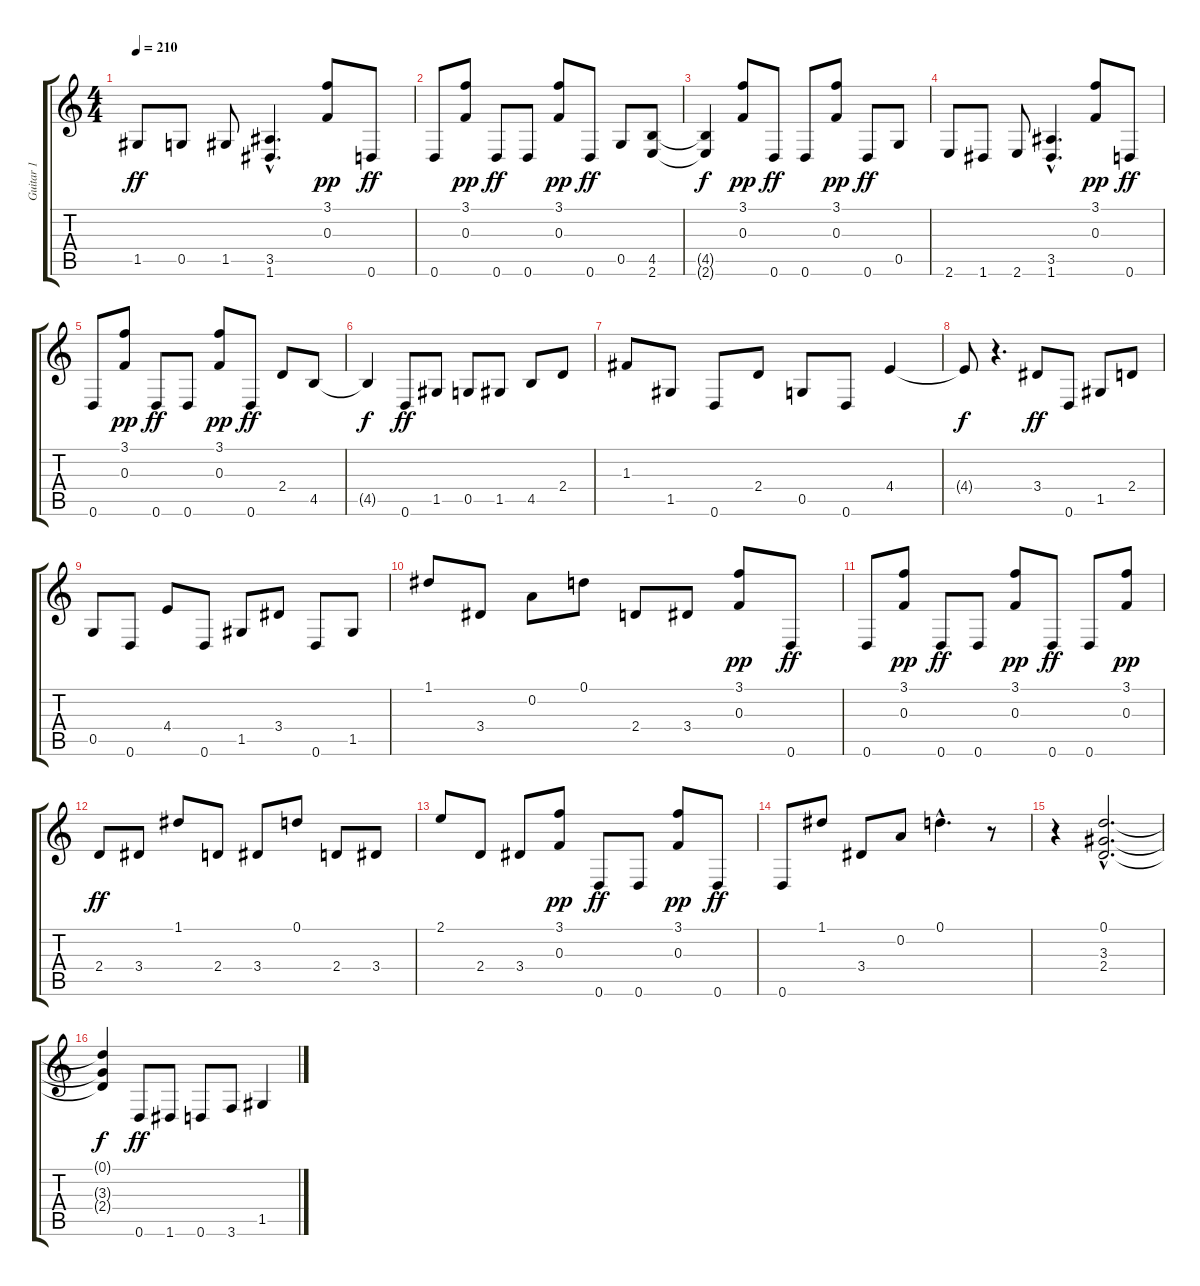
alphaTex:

\track ("Guitar 1" "Guitar 1") {instrument distortionguitar}
\staff {score tabs}
\tuning (D4 A3 F3 C3 G2 D2) {hide}
\ts (4 4)
\tempo 210
\clef g2
\ks c
1.5.8{dy ff} 0.5.8 1.5.8 (3.5{hac} 1.6{hac}).4{d} (3.1 0.3).8{dy pp} 0.6.8{dy ff} |
0.6.8 (3.1 0.3).8{dy pp} 0.6.8{dy ff} 0.6.8 (3.1 0.3).8{dy pp} 0.6.8{dy ff} 0.5.8 (4.5 2.6).8 |
(4.5{t} 2.6{t}).4{dy f} (3.1 0.3).8{dy pp} 0.6.8{dy ff} 0.6.8 (3.1 0.3).8{dy pp} 0.6.8{dy ff} 0.5.8 |
2.6.8 1.6.8 2.6.8 (3.5{hac} 1.6{hac}).4{d} (3.1 0.3).8{dy pp} 0.6.8{dy ff} |
0.6.8 (3.1 0.3).8{dy pp} 0.6.8{dy ff} 0.6.8 (3.1 0.3).8{dy pp} 0.6.8{dy ff} 2.4.8 4.5.8 |
4.5{t}.4{dy f} 0.6.8{dy ff} 1.5.8 0.5.8 1.5.8 4.5.8 2.4.8 |
1.3.8 1.5.8 0.6.8 2.4.8 0.5.8 0.6.8 4.4.4 |
4.4{t}.8{dy f} r.4{d} 3.4.8{dy ff} 0.6.8 1.5.8 2.4.8 |
0.5.8 0.6.8 4.4.8 0.6.8 1.5.8 3.4.8 0.6.8 1.5.8 |
1.1.8 3.4.8 0.2.8 0.1.8 2.4.8 3.4.8 (3.1 0.3).8{dy pp} 0.6.8{dy ff} |
0.6.8 (3.1 0.3).8{dy pp} 0.6.8{dy ff} 0.6.8 (3.1 0.3).8{dy pp} 0.6.8{dy ff} 0.6.8 (3.1 0.3).8{dy pp} |
2.4.8{dy ff} 3.4.8 1.1.8 2.4.8 3.4.8 0.1.8 2.4.8 3.4.8 |
2.1.8 2.4.8 3.4.8 (3.1 0.3).8{dy pp} 0.6.8{dy ff} 0.6.8 (3.1 0.3).8{dy pp} 0.6.8{dy ff} |
0.6.8 1.1.8 3.4.8 0.2.8 0.1{hac}.4{d} r.8 |
r.4 (0.1{hac} 3.3{hac} 2.4{hac}).2{d} |
(0.1{t} 3.3{t} 2.4{t}).4{dy f} 0.6.8{dy ff} 1.6.8 0.6.8 3.6.8 1.5.4
